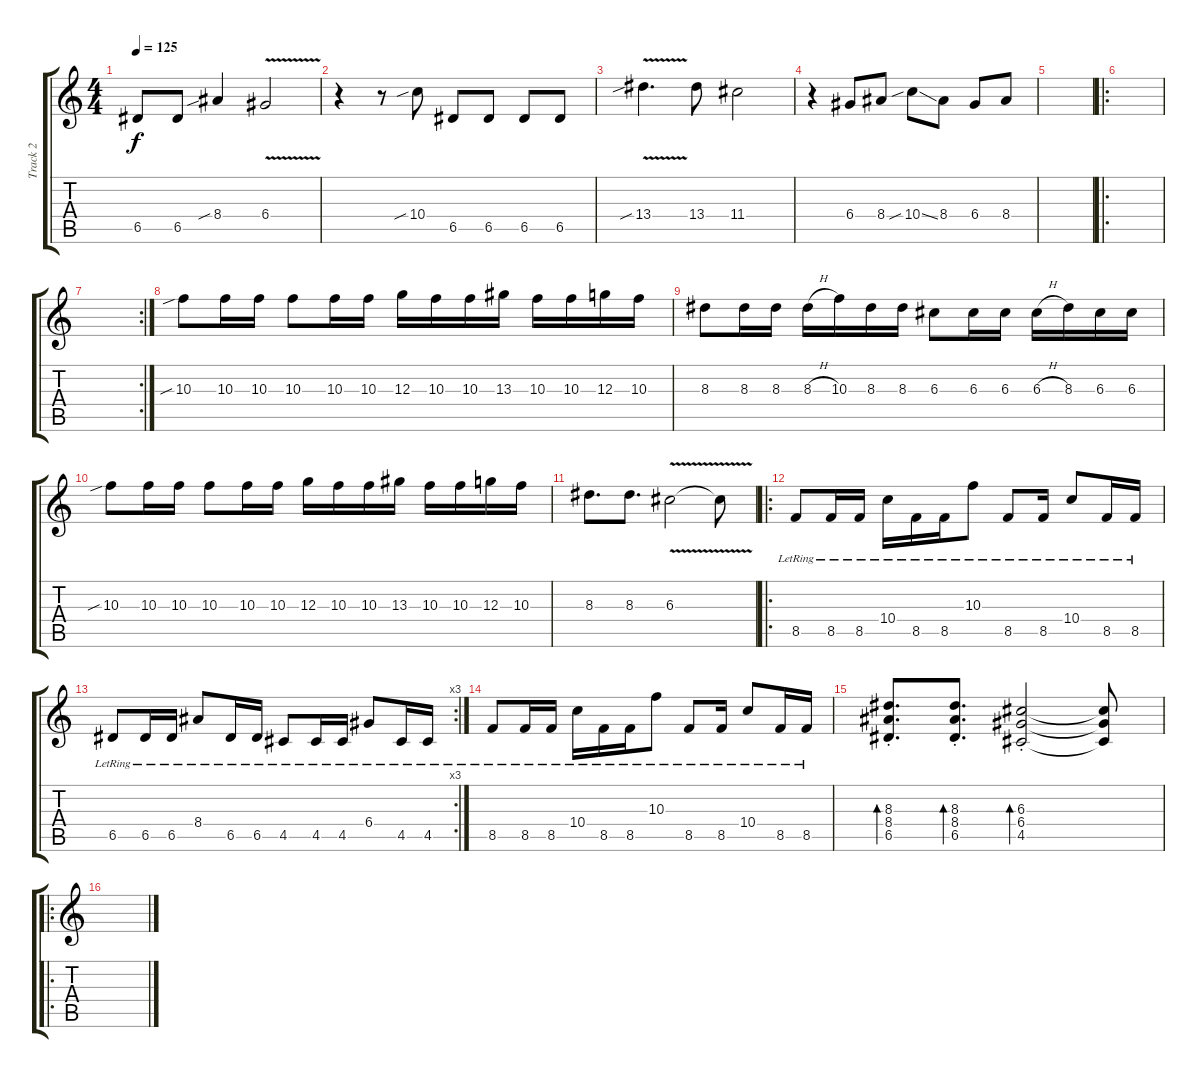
\track ("Track 2" "Track 2") {instrument distortionguitar}
\staff {score tabs}
\tuning (E4 B3 G3 D3 A2 E2) {hide}
\ts (4 4)
\tempo 125
\clef g2
\ks c
6.5.8{dy f} 6.5.8 8.4{sib}.4 6.4{v}.2 |
r.4 r.8 10.4{sib}.8 6.5.8 6.5.8 6.5.8 6.5.8 |
13.4{v sib}.4{d} 13.4.8 11.4.2 |
r.4 6.4.8 8.4.8 10.4{sib ss}.8 8.4.8 6.4.8 8.4.8 |
|
\ro
|
\rc 2
|
10.3{sib}.8 10.3.16 10.3.16 10.3.8 10.3.16 10.3.16 12.3.16 10.3.16 10.3.16 13.3.16 10.3.16 10.3.16 12.3.16 10.3.16 |
8.3.8 8.3.16 8.3.16 8.3{h}.16 10.3.16 8.3.16 8.3.16 6.3.8 6.3.16 6.3.16 6.3{h}.16 8.3.16 6.3.16 6.3.16 |
10.3{sib}.8 10.3.16 10.3.16 10.3.8 10.3.16 10.3.16 12.3.16 10.3.16 10.3.16 13.3.16 10.3.16 10.3.16 12.3.16 10.3.16 |
8.3.8{d} 8.3.8{d} 6.3{v}.2 6.3{t}.8 |
\ro
8.5{lr}.8{instrument electricguitarclean} 8.5{lr}.16 8.5{lr}.16 10.4{lr}.16 8.5{lr}.16 8.5{lr}.16 10.3{lr}.8 8.5{lr}.8 8.5{lr}.16 10.4{lr}.8 8.5{lr}.16 8.5{lr}.16 |
\rc 3
6.5{lr}.8 6.5{lr}.16 6.5{lr}.16 8.4{lr}.8 6.5{lr}.16 6.5{lr}.16 4.5{lr}.8 4.5{lr}.16 4.5{lr}.16 6.4{lr}.8 4.5{lr}.16 4.5{lr}.16 |
8.5{lr}.8 8.5{lr}.16 8.5{lr}.16 10.4{lr}.16 8.5{lr}.16 8.5{lr}.16 10.3{lr}.8 8.5{lr}.8 8.5{lr}.16 10.4{lr}.8 8.5{lr}.16 8.5{lr}.16 |
(8.3 8.4{st} 6.5{st}).8{d bd 480} (8.3 8.4{st} 6.5{st}).8{d bd 480} (6.3 6.4{st} 4.5{st}).2{bd 480} (6.3{t} 6.4{t} 4.5{t}).8 |
\ro
